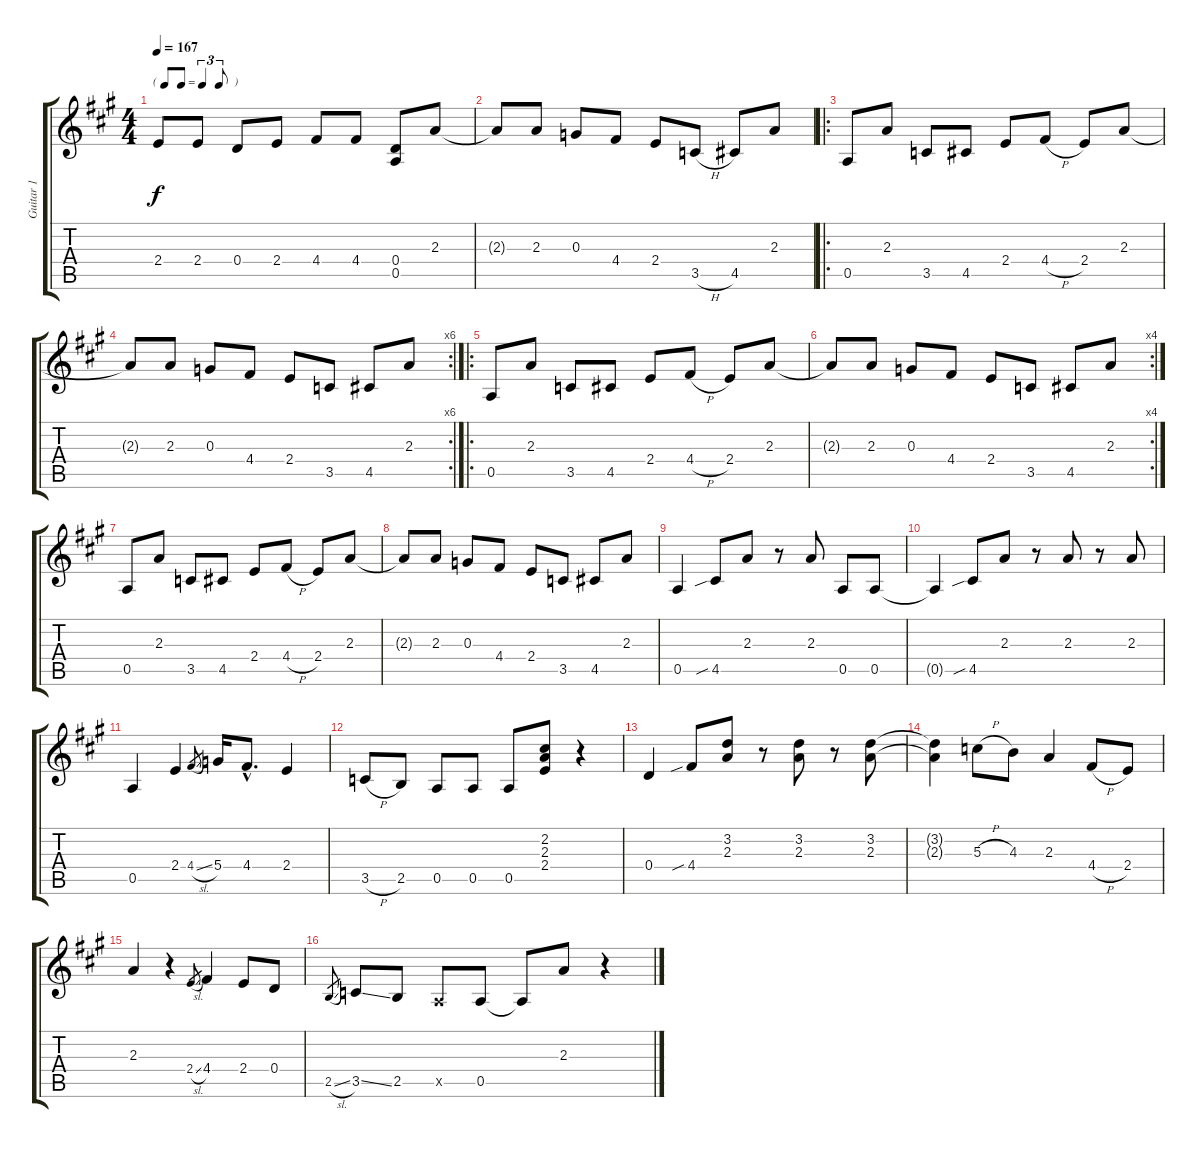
\track ("Guitar 1" "Guitar 1") {instrument electricguitarclean}
\staff {score tabs}
\tuning (E4 B3 G3 D3 A2 E2) {hide}
\ts (4 4)
\tf triplet8th
\tempo 167
\clef g2
\ks a
2.4.8{dy f instrument electricguitarclean} 2.4.8 0.4.8 2.4.8 4.4.8 4.4.8 (0.4 0.5).8 2.3.8 |
2.3{t}.8 2.3.8 0.3.8 4.4.8 2.4.8 3.5{h}.8 4.5.8 2.3.8 |
\ro
0.5.8 2.3.8 3.5.8 4.5.8 2.4.8 4.4{h}.8 2.4.8 2.3.8 |
\rc 6
2.3{t}.8 2.3.8 0.3.8 4.4.8 2.4.8 3.5.8 4.5.8 2.3.8 |
\ro
0.5.8 2.3.8 3.5.8 4.5.8 2.4.8 4.4{h}.8 2.4.8 2.3.8 |
\rc 4
2.3{t}.8 2.3.8 0.3.8 4.4.8 2.4.8 3.5.8 4.5.8 2.3.8 |
0.5.8 2.3.8 3.5.8 4.5.8 2.4.8 4.4{h}.8 2.4.8 2.3.8 |
2.3{t}.8 2.3.8 0.3.8 4.4.8 2.4.8 3.5.8 4.5.8 2.3.8 |
0.5.4 4.5{sib}.8 2.3.8 r.8 2.3.8 0.5.8 0.5.8 |
0.5{t}.4 4.5{sib}.8 2.3.8 r.8 2.3.8 r.8 2.3.8 |
0.5.4 2.4.4 4.4{sl}.8{gr} 5.4.16 4.4{hac}.8{d} 2.4.4 |
3.5{h}.8 2.5.8 0.5.8 0.5.8 0.5.8 (2.2 2.3 2.4).8 r.4 |
0.4.4 4.4{sib}.8 (3.2 2.3).8 r.8 (3.2 2.3).8 r.8 (3.2 2.3).8 |
(3.2{t} 2.3{t}).4 5.3{h}.8 4.3.8 2.3.4 4.4{h}.8 2.4.8 |
2.3.4 r.4 2.4{sl}.8{gr} 4.4.4 2.4.8 0.4.8 |
2.5{sl}.8{gr} 3.5{ss}.8 2.5.8 0.5{x}.8 0.5.8 0.5{t}.8 2.3.8 r.4
